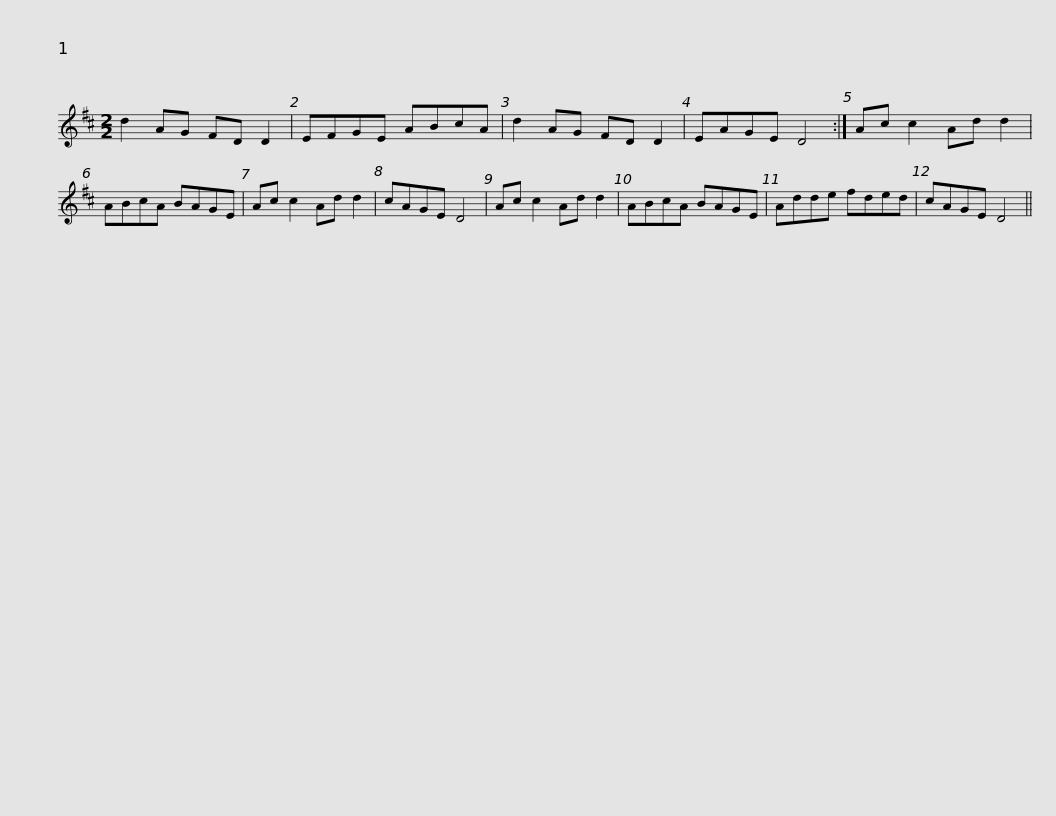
X:1
L:1/8
M:2/2
I:linebreak $
K:D
V:1 treble
V:1
 d2 AG FD D2 | EFGE ABcA | d2 AG FD D2 | EAGE D4 :| Ac c2 Ad d2 | %5
 ABcA BAGE |$ Ac c2 Ad d2 | cAGE D4 | Ac c2 Ad d2 | ABcA BAGE | %10
 Adde fded | cAGE D4 || %12
